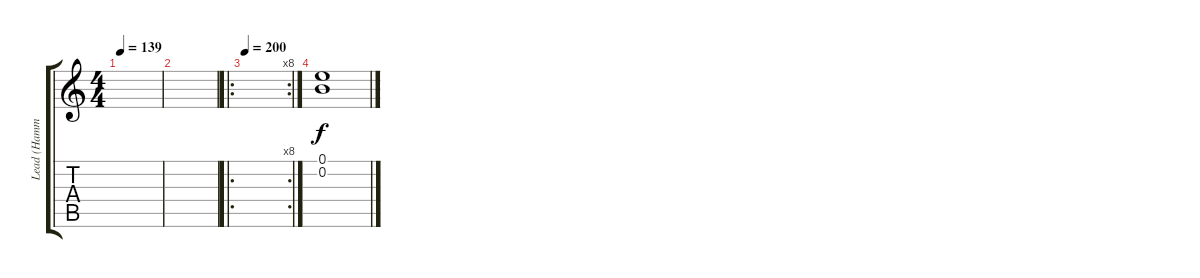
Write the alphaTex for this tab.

\track ("Lead (Hammet)" "Lead (Hamm") {instrument distortionguitar}
\staff {score tabs}
\tuning (E4 B3 G3 D3 A2 E2) {hide}
\ts (4 4)
\tempo 139
\clef g2
\ks c
|
|
\ro
\rc 8
\tempo 200
|
(0.1 0.2).1
